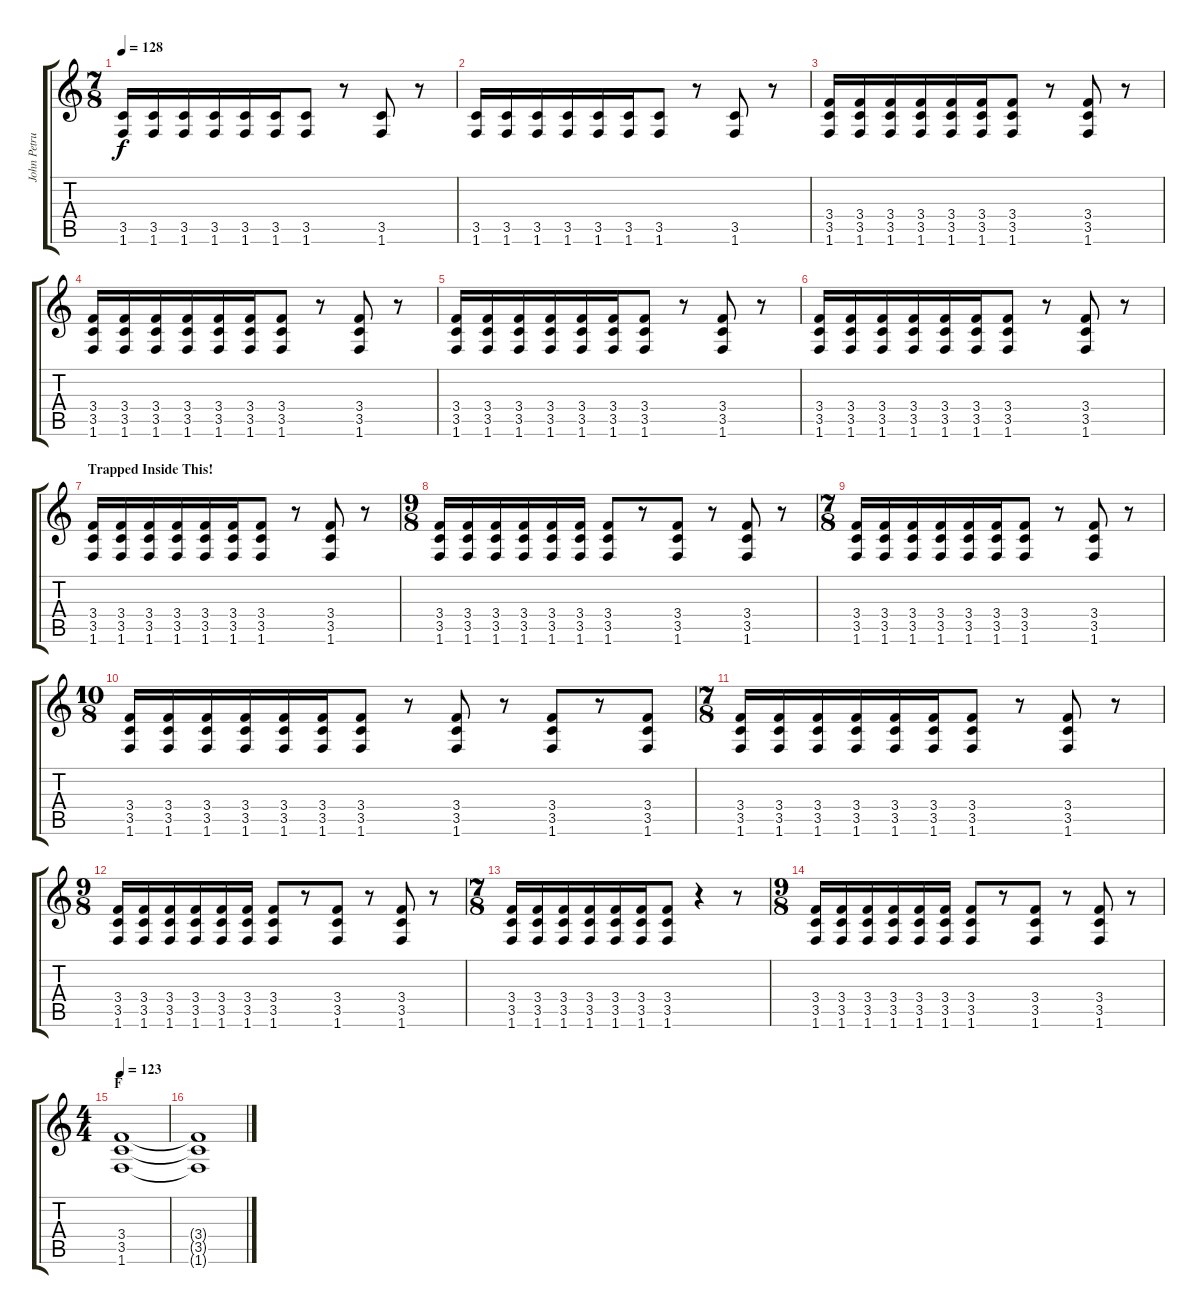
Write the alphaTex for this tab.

\track ("John Petrucci" "John Petru") {instrument distortionguitar}
\staff {score tabs}
\tuning (E4 B3 G3 D3 A2 E2) {hide}
\ts (7 8)
\tempo 128
\clef g2
\ks c
(3.5 1.6).16{dy f} (3.5 1.6).16 (3.5 1.6).16 (3.5 1.6).16 (3.5 1.6).16 (3.5 1.6).16 (3.5 1.6).8 r.8 (3.5 1.6).8 r.8 |
(3.5 1.6).16 (3.5 1.6).16 (3.5 1.6).16 (3.5 1.6).16 (3.5 1.6).16 (3.5 1.6).16 (3.5 1.6).8 r.8 (3.5 1.6).8 r.8 |
(3.4 3.5 1.6).16 (3.4 3.5 1.6).16 (3.4 3.5 1.6).16 (3.4 3.5 1.6).16 (3.4 3.5 1.6).16 (3.4 3.5 1.6).16 (3.4 3.5 1.6).8 r.8 (3.4 3.5 1.6).8 r.8 |
(3.4 3.5 1.6).16 (3.4 3.5 1.6).16 (3.4 3.5 1.6).16 (3.4 3.5 1.6).16 (3.4 3.5 1.6).16 (3.4 3.5 1.6).16 (3.4 3.5 1.6).8 r.8 (3.4 3.5 1.6).8 r.8 |
(3.4 3.5 1.6).16 (3.4 3.5 1.6).16 (3.4 3.5 1.6).16 (3.4 3.5 1.6).16 (3.4 3.5 1.6).16 (3.4 3.5 1.6).16 (3.4 3.5 1.6).8 r.8 (3.4 3.5 1.6).8 r.8 |
(3.4 3.5 1.6).16 (3.4 3.5 1.6).16 (3.4 3.5 1.6).16 (3.4 3.5 1.6).16 (3.4 3.5 1.6).16 (3.4 3.5 1.6).16 (3.4 3.5 1.6).8 r.8 (3.4 3.5 1.6).8 r.8 |
\section ("" "Trapped Inside This!")
(3.4 3.5 1.6).16 (3.4 3.5 1.6).16 (3.4 3.5 1.6).16 (3.4 3.5 1.6).16 (3.4 3.5 1.6).16 (3.4 3.5 1.6).16 (3.4 3.5 1.6).8 r.8 (3.4 3.5 1.6).8 r.8 |
\ts (9 8)
(3.4 3.5 1.6).16 (3.4 3.5 1.6).16 (3.4 3.5 1.6).16 (3.4 3.5 1.6).16 (3.4 3.5 1.6).16 (3.4 3.5 1.6).16 (3.4 3.5 1.6).8 r.8 (3.4 3.5 1.6).8 r.8 (3.4 3.5 1.6).8 r.8 |
\ts (7 8)
(3.4 3.5 1.6).16 (3.4 3.5 1.6).16 (3.4 3.5 1.6).16 (3.4 3.5 1.6).16 (3.4 3.5 1.6).16 (3.4 3.5 1.6).16 (3.4 3.5 1.6).8 r.8 (3.4 3.5 1.6).8 r.8 |
\ts (10 8)
(3.4 3.5 1.6).16 (3.4 3.5 1.6).16 (3.4 3.5 1.6).16 (3.4 3.5 1.6).16 (3.4 3.5 1.6).16 (3.4 3.5 1.6).16 (3.4 3.5 1.6).8 r.8 (3.4 3.5 1.6).8 r.8 (3.4 3.5 1.6).8 r.8 (3.4 3.5 1.6).8 |
\ts (7 8)
(3.4 3.5 1.6).16 (3.4 3.5 1.6).16 (3.4 3.5 1.6).16 (3.4 3.5 1.6).16 (3.4 3.5 1.6).16 (3.4 3.5 1.6).16 (3.4 3.5 1.6).8 r.8 (3.4 3.5 1.6).8 r.8 |
\ts (9 8)
(3.4 3.5 1.6).16 (3.4 3.5 1.6).16 (3.4 3.5 1.6).16 (3.4 3.5 1.6).16 (3.4 3.5 1.6).16 (3.4 3.5 1.6).16 (3.4 3.5 1.6).8 r.8 (3.4 3.5 1.6).8 r.8 (3.4 3.5 1.6).8 r.8 |
\ts (7 8)
(3.4 3.5 1.6).16 (3.4 3.5 1.6).16 (3.4 3.5 1.6).16 (3.4 3.5 1.6).16 (3.4 3.5 1.6).16 (3.4 3.5 1.6).16 (3.4 3.5 1.6).8 r.4 r.8 |
\ts (9 8)
(3.4 3.5 1.6).16 (3.4 3.5 1.6).16 (3.4 3.5 1.6).16 (3.4 3.5 1.6).16 (3.4 3.5 1.6).16 (3.4 3.5 1.6).16 (3.4 3.5 1.6).8 r.8 (3.4 3.5 1.6).8 r.8 (3.4 3.5 1.6).8 r.8 |
\ts (4 4)
\section ("" "F")
\tempo 123
(3.4 3.5 1.6).1{volume 13} |
(3.4{t} 3.5{t} 1.6{t}).1
